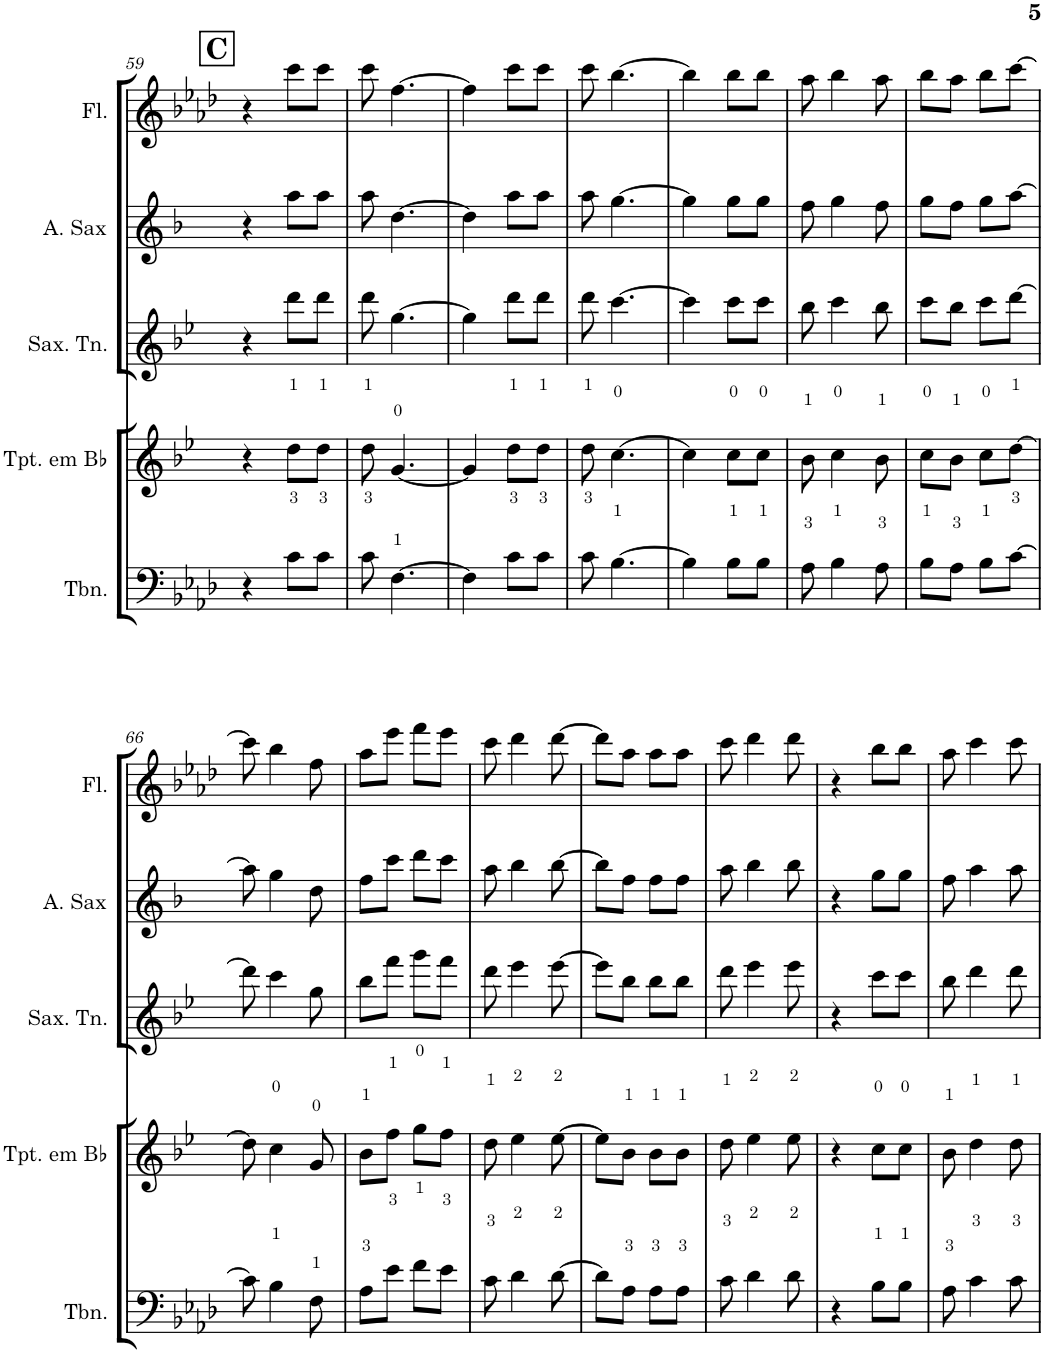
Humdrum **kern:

**kern	**kern	**kern	**kern	**kern
*part5	*part4	*part3	*part2	*part1
*staff5	*staff4	*staff3	*staff2	*staff1
*I"Trombone	*I"Trompete em Bb	*I"Saxofone Tenor	*I"Saxofone Alto	*I"Flauta Transversal
*I'Tbn.	*I'Tpt. em Bb	*I'Sax. Tn.	*	*I'Fl.
!!LO:PB:g=z
*clefF4	*clefG2	*clefG2	*clefG2	*clefG2
*	*Trd1c2	*Trd8c14	*Trd5c9	*
*k[b-e-a-d-]	*k[b-e-]	*k[b-e-]	*k[b-]	*k[b-e-a-d-]
*M2/4	*M2/4	*M2/4	*M2/4	*M2/4
!!LO:REH:place=s1:a:B:cj:fs=14:t=C
=59	=59	=59	=59	=59
4r	4r	4r	4r	4r
8c\L	8dd\L	8ddd\L	8aa\L	8ccc\L
8c\J	8dd\J	8ddd\J	8aa\J	8ccc\J
=60	=60	=60	=60	=60
8c\	8dd\	8ddd\	8aa\	8ccc\
[4.F\	[4.g/	[4.gg\	[4.dd\	[4.ff\
=61	=61	=61	=61	=61
4F\]	4g/]	4gg\]	4dd\]	4ff\]
8c\L	8dd\L	8ddd\L	8aa\L	8ccc\L
8c\J	8dd\J	8ddd\J	8aa\J	8ccc\J
=62	=62	=62	=62	=62
8c\	8dd\	8ddd\	8aa\	8ccc\
[4.B-\	[4.cc\	[4.ccc\	[4.gg\	[4.bb-\
=63	=63	=63	=63	=63
4B-\]	4cc\]	4ccc\]	4gg\]	4bb-\]
8B-\L	8cc\L	8ccc\L	8gg\L	8bb-\L
8B-\J	8cc\J	8ccc\J	8gg\J	8bb-\J
=64	=64	=64	=64	=64
8A-\	8b-\	8bb-\	8ff\	8aa-\
4B-\	4cc\	4ccc\	4gg\	4bb-\
8A-\	8b-\	8bb-\	8ff\	8aa-\
=65	=65	=65	=65	=65
8B-\L	8cc\L	8ccc\L	8gg\L	8bb-\L
8A-\J	8b-\J	8bb-\J	8ff\J	8aa-\J
8B-\L	8cc\L	8ccc\L	8gg\L	8bb-\L
[8c\J	[8dd\J	[8ddd\J	[8aa\J	[8ccc\J
!!LO:LB:g=z
=66	=66	=66	=66	=66
8c\]	8dd\]	8ddd\]	8aa\]	8ccc\]
4B-\	4cc\	4ccc\	4gg\	4bb-\
8F\	8g/	8gg\	8dd\	8ff\
=67	=67	=67	=67	=67
8A-\L	8b-\L	8bb-\L	8ff\L	8aa-\L
8e-\J	8ff\J	8fff\J	8ccc\J	8eee-\J
8f\L	8gg\L	8ggg\L	8ddd\L	8fff\L
8e-\J	8ff\J	8fff\J	8ccc\J	8eee-\J
=68	=68	=68	=68	=68
8c\	8dd\	8ddd\	8aa\	8ccc\
4d-\	4ee-\	4eee-\	4bb-\	4ddd-\
[8d-\	[8ee-\	[8eee-\	[8bb-\	[8ddd-\
=69	=69	=69	=69	=69
8d-\L]	8ee-\L]	8eee-\L]	8bb-\L]	8ddd-\L]
8A-\J	8b-\J	8bb-\J	8ff\J	8aa-\J
8A-\L	8b-\L	8bb-\L	8ff\L	8aa-\L
8A-\J	8b-\J	8bb-\J	8ff\J	8aa-\J
=70	=70	=70	=70	=70
8c\	8dd\	8ddd\	8aa\	8ccc\
4d-\	4ee-\	4eee-\	4bb-\	4ddd-\
8d-\	8ee-\	8eee-\	8bb-\	8ddd-\
=71	=71	=71	=71	=71
4r	4r	4r	4r	4r
8B-\L	8cc\L	8ccc\L	8gg\L	8bb-\L
8B-\J	8cc\J	8ccc\J	8gg\J	8bb-\J
=72	=72	=72	=72	=72
8A-\	8b-\	8bb-\	8ff\	8aa-\
4c\	4dd\	4ddd\	4aa\	4ccc\
8c\	8dd\	8ddd\	8aa\	8ccc\
=	=	=	=	=
*-	*-	*-	*-	*-
